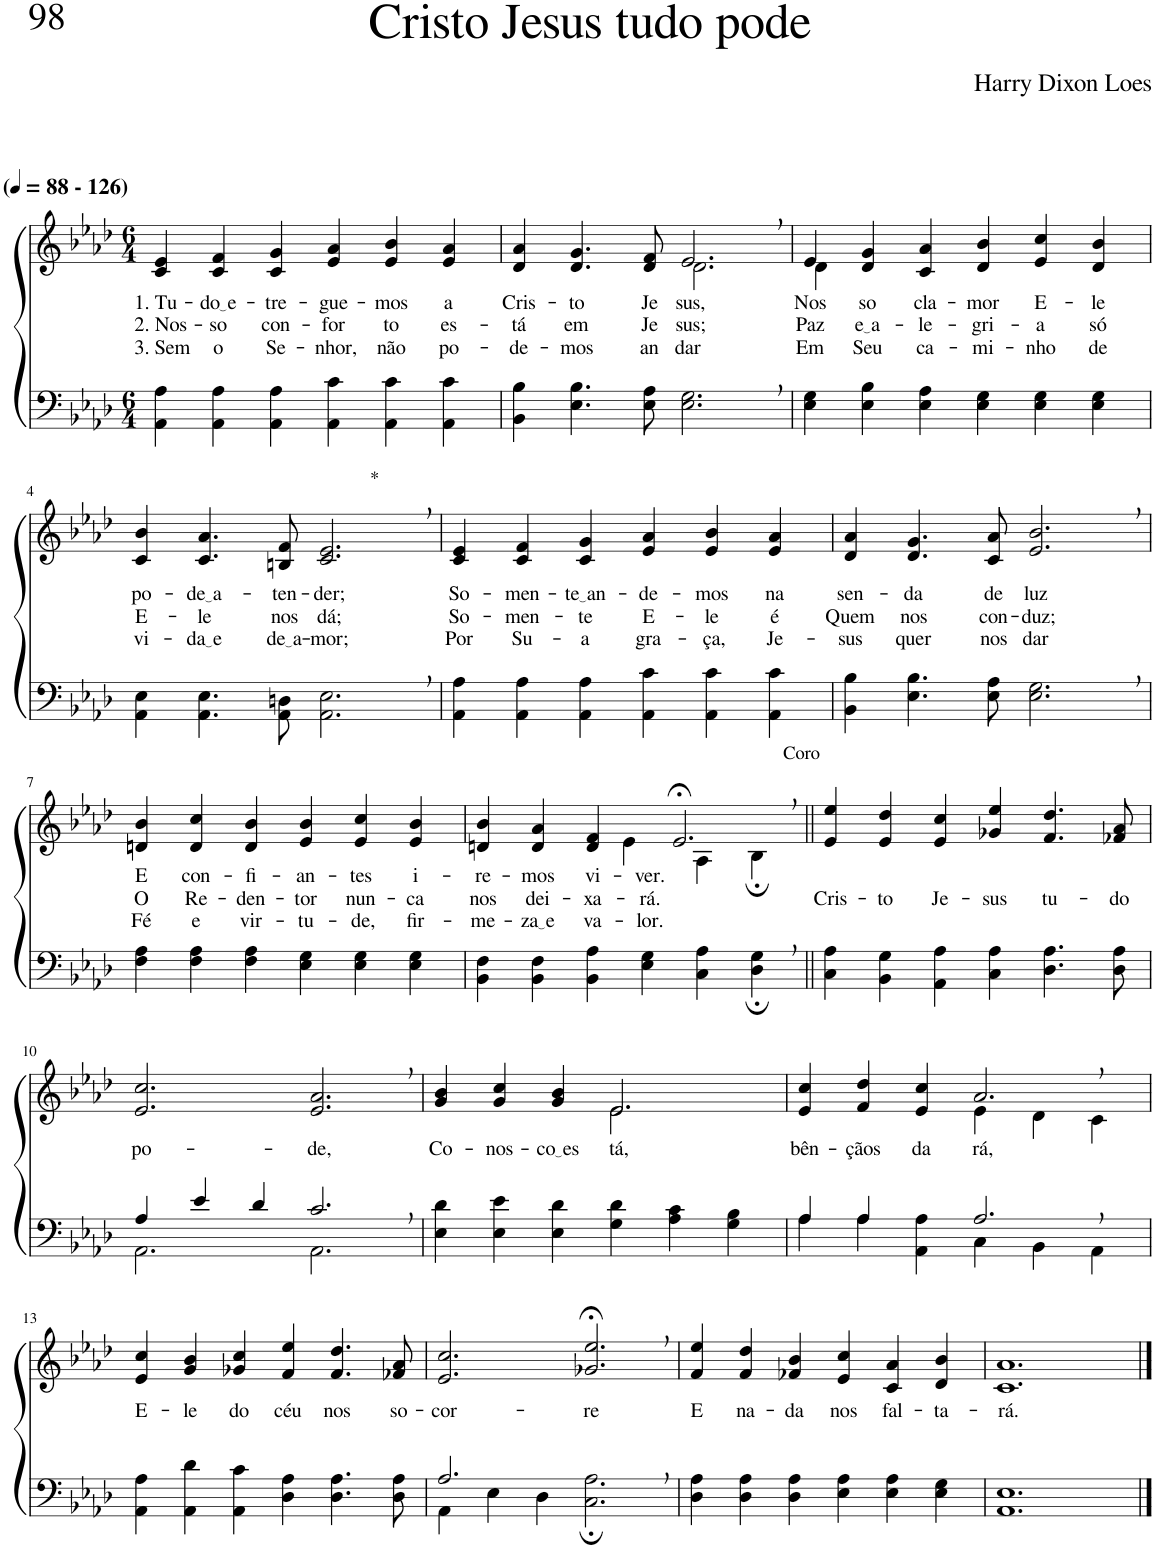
**kern	**kern	**text	**text	**text
*part2	*part1	*part1	*part1	*part1
*staff2	*staff1	*staff1	*staff1	*staff1
*I"Parte III e IV	*I"Parte I e II	*	*	*
*clefF4	*clefG2	*	*	*
*k[b-e-a-d-]	*k[b-e-a-d-]	*	*	*
*M6/4	*M6/4	*	*	*
*MM88	*MM88	*	*	*
=1	=1	=1	=1	=1
!	!LO:TX:a:B:t=(	!	!	!
!	!LO:TX:a:B:t=- 126)	!	!	!
!	!	!LO:LY:b	!LO:LY:b	!LO:LY:b
4AA-\ 4A-\	4c/ 4e-/	1. Tu-	2. Nos-	3. Sem
!	!	!LO:LY:b	!LO:LY:b	!LO:LY:b
4AA-\ 4A-\	4c/ 4f/	do e	-so	o
!	!	!LO:LY:b	!LO:LY:b	!LO:LY:b
4AA-\ 4A-\	4c/ 4g/	-tre-	con-	Se-
!	!	!LO:LY:b	!LO:LY:b	!LO:LY:b
4AA-\ 4c\	4e-/ 4a-/	-gue-	-for	-nhor,
!	!	!LO:LY:b	!LO:LY:b	!LO:LY:b
4AA-\ 4c\	4e-/ 4b-/	-mos	to	não
!	!	!LO:LY:b	!LO:LY:b	!LO:LY:b
4AA-\ 4c\	4e-/ 4a-/	a	es-	po-
=2	=2	=2	=2	=2
!	!	!LO:LY:b	!LO:LY:b	!LO:LY:b
*	*^	*	*	*
4BB-\ 4B-\	4d-/ 4a-/	2.ryy	Cris-	-tá	-de-
!	!	!	!LO:LY:b	!LO:LY:b	!LO:LY:b
4.E-\ 4.B-\	4.d-/ 4.g/	.	-to	em	-mos
!	!	!	!LO:LY:b	!LO:LY:b	!LO:LY:b
8E-\ 8A-\	8d-/ 8f/	.	Je-	Je-	an-
!	!	!	!LO:LY:b	!LO:LY:b	!LO:LY:b
2.E-\, 2.G\,	2.e-,/	2.d-\	-sus,	-sus;	-dar
=3	=3	=3	=3	=3	=3
!	!	!	!LO:LY:b	!LO:LY:b	!LO:LY:b
4E-\ 4G\	4e-/	4d-\	Nos-	Paz	Em
!	!	!	!LO:LY:b	!LO:LY:b	!LO:LY:b
4E-\ 4B-\	4d-/ 4g/	1ryy	-so	e a	Seu
!	!	!	!LO:LY:b	!LO:LY:b	!LO:LY:b
4E-\ 4A-\	4c/ 4a-/	.	cla-	-le-	ca-
!	!	!	!LO:LY:b	!LO:LY:b	!LO:LY:b
4E-\ 4G\	4d-/ 4b-/	.	-mor	-gri-	-mi-
!	!	!	!LO:LY:b	!LO:LY:b	!LO:LY:b
4E-\ 4G\	4e-/ 4cc/	.	E-	-a	-nho
!	!	!	!LO:LY:b	!LO:LY:b	!LO:LY:b
4E-\ 4G\	4d-/ 4b-/	4ryy	-le	só	de
!!LO:LB:g=z
=4	=4	=4	=4	=4	=4
!	!	!	!LO:LY:b	!LO:LY:b	!LO:LY:b
*	*v	*v	*	*	*
4AA-\ 4E-\	4c/ 4b-/	po-	E-	vi-
!	!	!LO:LY:b	!LO:LY:b	!LO:LY:b
4.AA-\ 4.E-\	4.c/ 4.a-/	de a	-le	da e
!	!	!LO:LY:b	!LO:LY:b	!LO:LY:b
8AA-\ 8Dn\	8Bn/ 8f/	-ten-	nos	de a
!	!LO:TX:a:t=*	!	!	!
!	!	!LO:LY:b	!LO:LY:b	!LO:LY:b
2.AA-\, 2.E-\,	2.c/, 2.e-/,	-der;	dá;	-mor;
=5	=5	=5	=5	=5
!	!	!LO:LY:b	!LO:LY:b	!LO:LY:b
4AA-\ 4A-\	4c/ 4e-/	So-	So-	Por
!	!	!LO:LY:b	!LO:LY:b	!LO:LY:b
4AA-\ 4A-\	4c/ 4f/	-men-	-men-	Su-
!	!	!LO:LY:b	!LO:LY:b	!LO:LY:b
4AA-\ 4A-\	4c/ 4g/	te an	-te	-a
!	!	!LO:LY:b	!LO:LY:b	!LO:LY:b
4AA-\ 4c\	4e-/ 4a-/	-de-	E-	gra-
!	!	!LO:LY:b	!LO:LY:b	!LO:LY:b
4AA-\ 4c\	4e-/ 4b-/	-mos	-le	-ça,
!	!	!LO:LY:b	!LO:LY:b	!LO:LY:b
4AA-\ 4c\	4e-/ 4a-/	na	é	Je-
=6	=6	=6	=6	=6
!	!	!LO:LY:b	!LO:LY:b	!LO:LY:b
4BB-\ 4B-\	4d-/ 4a-/	sen-	Quem	-sus
!	!	!LO:LY:b	!LO:LY:b	!LO:LY:b
4.E-\ 4.B-\	4.d-/ 4.g/	-da	nos	quer
!	!	!LO:LY:b	!LO:LY:b	!LO:LY:b
8E-\ 8A-\	8c/ 8a-/	de	con-	nos
!	!	!LO:LY:b	!LO:LY:b	!LO:LY:b
2.E-\, 2.G\,	2.e-/, 2.b-/,	luz	-duz;	dar
!!LO:LB:g=z
=7	=7	=7	=7	=7
!	!	!LO:LY:b	!LO:LY:b	!LO:LY:b
4F\ 4A-\	4dn/ 4b-/	E	O	Fé
!	!	!LO:LY:b	!LO:LY:b	!LO:LY:b
4F\ 4A-\	4d/ 4cc/	con-	Re-	e
!	!	!LO:LY:b	!LO:LY:b	!LO:LY:b
4F\ 4A-\	4d/ 4b-/	-fi-	-den-	vir-
!	!	!LO:LY:b	!LO:LY:b	!LO:LY:b
4E-\ 4G\	4e-/ 4b-/	-an-	-tor	-tu-
!	!	!LO:LY:b	!LO:LY:b	!LO:LY:b
4E-\ 4G\	4e-/ 4cc/	-tes	nun-	-de,
!	!	!LO:LY:b	!LO:LY:b	!LO:LY:b
4E-\ 4G\	4e-/ 4b-/	i-	-ca	fir-
=8	=8	=8	=8	=8
!	!	!LO:LY:b	!LO:LY:b	!LO:LY:b
*	*^	*	*	*
4BB-\ 4F\	4dn/ 4b-/	2.ryy	-re-	nos	-me-
!	!	!	!LO:LY:b	!LO:LY:b	!LO:LY:b
4BB-\ 4F\	4d/ 4a-/	.	-mos	dei-	za e
!	!	!	!LO:LY:b	!LO:LY:b	!LO:LY:b
4BB-\ 4A-\	4d/ 4f/	.	vi-	-xa-	va-
!	!	!	!LO:LY:b	!LO:LY:b	!LO:LY:b
4E-\ 4G\	2.e-;<,/	4e-\	-ver.	-rá.	-lor.
4C\ 4A-\	.	4A-\	.	.	.
4D-\;, 4G\;,	.	4B-;\	.	.	.
=9||	=9||	=9||	=9||	=9||	=9||
!	!LO:TX:a:t=Coro	!	!	!	!
!	!	!	!	!LO:LY:b	!
*	*v	*v	*	*	*
4C\ 4A-\	4e-/ 4ee-/	.	Cris-	.
!	!	!	!LO:LY:b	!
4BB-\ 4G\	4e-/ 4dd-/	.	-to	.
!	!	!	!LO:LY:b	!
4AA-\ 4A-\	4e-/ 4cc/	.	Je-	.
!	!	!	!LO:LY:b	!
4C\ 4A-\	4g-X/ 4ee-/	.	-sus	.
!	!	!	!LO:LY:b	!
4.D-\ 4.A-\	4.f/ 4.dd-/	.	tu-	.
!	!	!	!LO:LY:b	!
8D-\ 8A-\	8f-X/ 8a-/	.	-do	.
!!LO:LB:g=z
=10	=10	=10	=10	=10
*^	*	*	*	*
!	!	!	!LO:LY:b	!	!
4A-/	2.AA-\	2.e-/ 2.cc/	po-	.	.
4e-/	.	.	.	.	.
4d-/	.	.	.	.	.
!	!	!	!LO:LY:b	!	!
2.c,/	2.AA-\	2.e-/, 2.a-/,	-de,	.	.
=11	=11	=11	=11	=11	=11
!	!	!	!LO:LY:b	!	!
*v	*v	*^	*	*	*
4E-\ 4d-\	4g/ 4b-/	2.ryy	Co-	.	.
!	!	!	!LO:LY:b	!	!
4E-\ 4e-\	4g/ 4cc/	.	-nos-	.	.
!	!	!	!LO:LY:b	!	!
4E-\ 4d-\	4g/ 4b-/	.	co es	.	.
!	!	!	!LO:LY:b	!	!
4G\ 4d-\	2.e-/	2.e-\	-tá,	.	.
4A-\ 4c\	.	.	.	.	.
4G\ 4B-\	.	.	.	.	.
=12	=12	=12	=12	=12	=12
*^	*	*	*	*	*
!	!	!	!	!LO:LY:b	!	!
4A-/	4A-\	4e-/ 4cc/	2.ryy	bên-	.	.
!	!	!	!	!LO:LY:b	!	!
4A-/	4A-\	4f/ 4dd-/	.	-çãos	.	.
!	!	!	!	!LO:LY:b	!	!
4ryy	4AA-\ 4A-\	4e-/ 4cc/	.	da-	.	.
!	!	!	!	!LO:LY:b	!	!
2.A-,/	4C\	2.a-,/	4e-\	rá,	.	.
.	4BB-\	.	4d-\	.	.	.
.	4AA-\	.	4c\	.	.	.
!!LO:LB:g=z
=13	=13	=13	=13	=13	=13	=13
!	!	!	!	!LO:LY:b	!	!
*v	*v	*	*	*	*	*
*	*v	*v	*	*	*
4AA-\ 4A-\	4e-/ 4cc/	-E-	.	.
!	!	!LO:LY:b	!	!
4AA-\ 4d-\	4g/ 4b-/	-le	.	.
!	!	!LO:LY:b	!	!
4AA-\ 4c\	4g-X/ 4cc/	do	.	.
!	!	!LO:LY:b	!	!
4D-\ 4A-\	4f/ 4ee-/	céu	.	.
!	!	!LO:LY:b	!	!
4.D-\ 4.A-\	4.f/ 4.dd-/	nos	.	.
!	!	!LO:LY:b	!	!
8D-\ 8A-\	8f-X/ 8a-/	so-	.	.
=14	=14	=14	=14	=14
*^	*	*	*	*
!	!	!	!LO:LY:b	!	!
2.A-/	4AA-\	2.e-/ 2.cc/	-cor-	.	.
.	4E-\	.	.	.	.
.	4D-\	.	.	.	.
!	!	!	!LO:LY:b	!	!
2.ryy	2.C\; 2.A-\;	2.g-X/;<, 2.ee-/;<,	-re	.	.
=15	=15	=15	=15	=15	=15
!	!	!	!LO:LY:b	!	!
*v	*v	*	*	*	*
4D-\ 4A-\	4f/ 4ee-/	E	.	.
!	!	!LO:LY:b	!	!
4D-\ 4A-\	4f/ 4dd-/	na-	.	.
!	!	!LO:LY:b	!	!
4D-\ 4A-\	4f-X/ 4b-/	-da	.	.
!	!	!LO:LY:b	!	!
4E-\ 4A-\	4e-/ 4cc/	nos	.	.
!	!	!LO:LY:b	!	!
4E-\ 4A-\	4c/ 4a-/	fal-	.	.
!	!	!LO:LY:b	!	!
4E-\ 4G\	4d-/ 4b-/	-ta-	.	.
=16	=16	=16	=16	=16
!	!	!LO:LY:b	!	!
1.AA- 1.E-	1.c 1.a-	-rá.	.	.
==	==	==	==	==
*-	*-	*-	*-	*-
